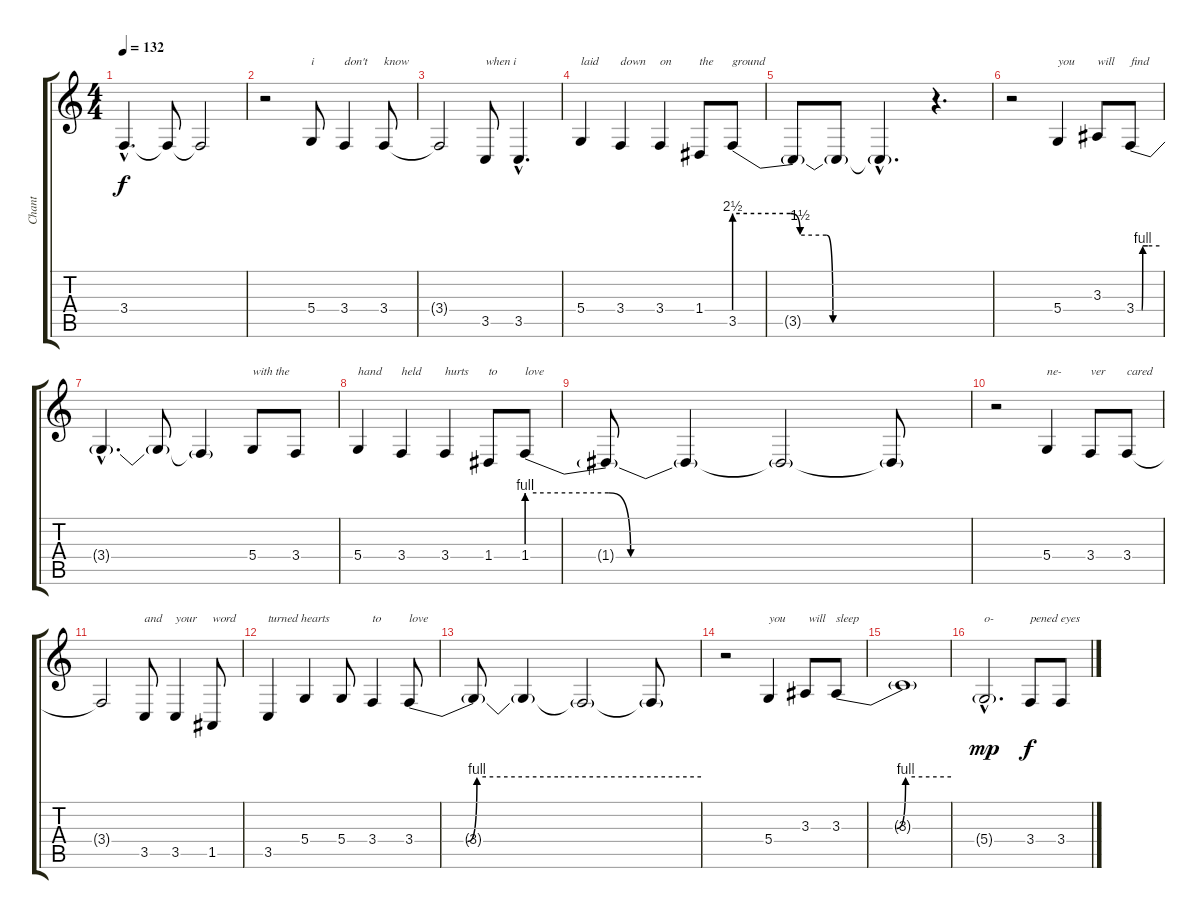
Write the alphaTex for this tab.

\track ("Chant" "Chant") {instrument choiraahs}
\staff {score tabs}
\tuning (E4 B3 G3 D3 A2 E2) {hide}
\ts (4 4)
\tempo 132
\clef g2
\ks c
3.4{hac t}.4{d dy f} 3.4{t}.8 3.4{t}.2 |
r.2 5.4.8{txt "i"} 3.4.4{txt "don't"} 3.4.8{txt "know"} |
3.4{t}.2 3.5.8{txt "when i"} 3.5{hac}.4{d} |
5.4.4{txt "laid"} 3.4.4{txt "down"} 3.4.4{txt "on"} 1.4.8{txt "the"} 3.5{be (custom 0 10 17 10 20 6 28 6 30 0 40 0 60 0)}.8{txt "ground"} |
3.5{t}.8 3.5{t}.8 3.5{hac t}.4{d} r.4{d} |
r.2 5.4.4{txt "you"} 3.3.8{txt "will"} 3.4{be (custom 0 0 15 0 17 4 30 4 60 4)}.8{txt "find"} |
3.4{hac t}.4{d} 3.4{t}.8 3.4{t}.4 5.4.8{txt "with the"} 3.4.8 |
5.4.4{txt "hand"} 3.4.4{txt "held"} 3.4.4{txt "hurts"} 1.4.8{txt "to"} 1.4{be (custom 0 4 11 4 14 0 31 0 60 0)}.8{txt "love"} |
1.4{t}.8 1.4{t}.4 1.4{t}.2 1.4{t}.8 |
r.2 5.4.4{txt "ne-"} 3.4.8{txt "ver "} 3.4.8{txt "cared"} |
3.4{t}.2 3.5.8{txt "and"} 3.5.4{txt "your"} 1.5.8{txt "word"} |
3.5.4{txt "turned hearts"} 5.4.4 5.4.8 3.4.4{txt "to"} 3.4{be (custom 0 0 11 0 13 4 30 4 60 4)}.8{txt "love"} |
3.4{t}.8 3.4{t}.4 3.4{t}.2 3.4{t}.8 |
r.2 5.4.4{txt "you"} 3.3.8{txt " will"} 3.3{be (custom 0 0 18 0 30 0 35 4 60 4)}.8{txt "sleep"} |
3.3{t}.1 |
5.4{g hac}.2{d txt "o-" dy mp} 3.4.8{txt "pened eyes" dy f} 3.4.8
